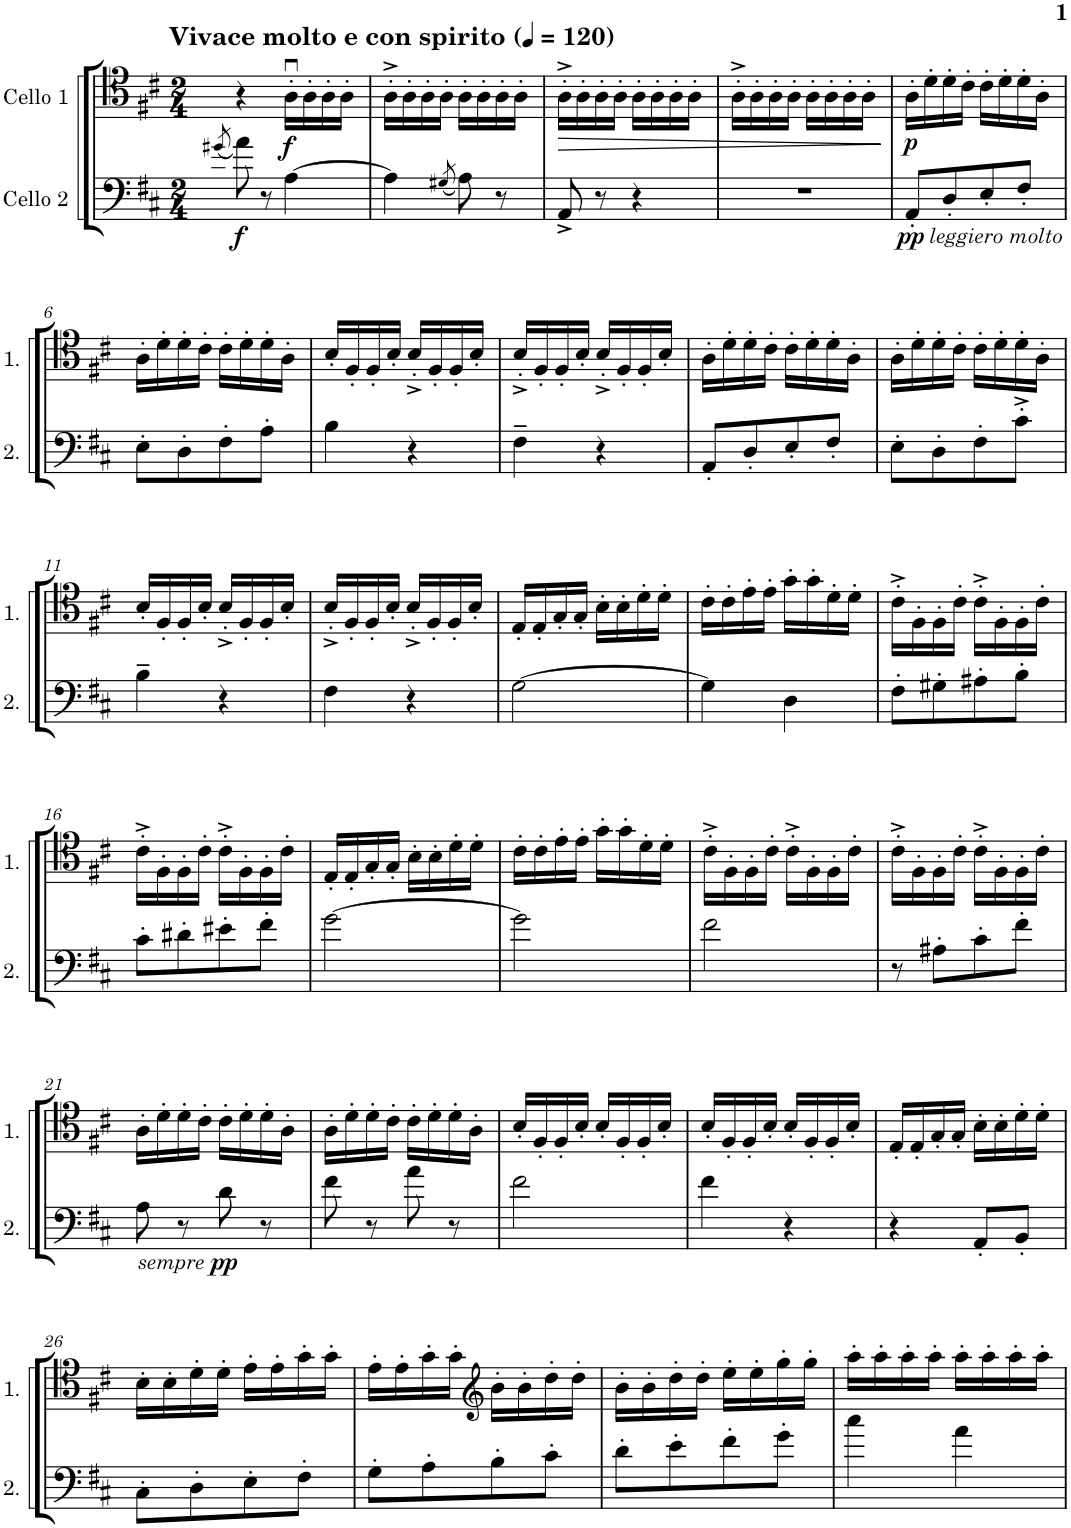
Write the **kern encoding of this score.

**kern	**dynam	**kern	**dynam
*part2	*part2	*part1	*part1
*staff2	*staff2	*staff1	*staff1
*I"Cello 2	*	*I"Cello 1	*
*clefF4	*	*clefC4	*
*k[f#c#]	*	*k[f#c#]	*
*M2/4	*	*M2/4	*
*MM120	*	*MM120	*
=1	=1	=1	=1
(8qg#X/	.	.	.
!	!	!LO:TX:a:B:t=Vivace molto e con spirito	!
!	!LO:DY:b	!	!
8a\)	f	4r	.
8r	.	.	.
!	!	!	!LO:DY:b
[4A\	.	16Au'\LL	f
.	.	16A'\	.
.	.	16A'\	.
.	.	16A'\JJ	.
=2	=2	=2	=2
4A\]	.	16A'^\LL	.
.	.	16A'\	.
.	.	16A'\	.
.	.	16A'\JJ	.
(8qG#X/	.	.	.
8A\)	.	16A'\LL	.
.	.	16A'\	.
8r	.	16A'\	.
.	.	16A'\JJ	.
=3	=3	=3	=3
!	!	!	!LO:HP:b
8AA^/	.	16A'^\LL	>
.	.	16A'\	.
8r	.	16A'\	.
.	.	16A'\JJ	.
4r	.	16A'\LL	.
.	.	16A'\	.
.	.	16A'\	.
.	.	16A'\JJ	.
=4	=4	=4	=4
2r	.	16A'^\LL	.
.	.	16A'\	.
.	.	16A'\	.
.	.	16A'\JJ	.
.	.	16A'\LL	.
.	.	16A'\	.
.	.	16A'\	.
.	.	16A'\JJ	.
.	.	.	]
=5	=5	=5	=5
!	!LO:DY:b	!	!
!	!LO:DY:n=1:b	!	!LO:DY:b
8AA'/L	pp other-dynamics	16A'\LL	p
.	.	16d'\	.
8D'/	.	16d'\	.
.	.	16c#'\JJ	.
8E'/	.	16c#'\LL	.
.	.	16d'\	.
8F#'/J	.	16d'\	.
.	.	16A'\JJ	.
!!LO:LB:g=z
=6	=6	=6	=6
8E'\L	.	16A'\LL	.
.	.	16d'\	.
8D'\	.	16d'\	.
.	.	16c#'\JJ	.
8F#'\	.	16c#'\LL	.
.	.	16d'\	.
8A'\J	.	16d'\	.
.	.	16A'\JJ	.
=7	=7	=7	=7
4B\	.	16B'/LL	.
.	.	16F#'/	.
.	.	16F#'/	.
.	.	16B'/JJ	.
4r	.	16B'^/LL	.
.	.	16F#'/	.
.	.	16F#'/	.
.	.	16B'/JJ	.
=8	=8	=8	=8
4F#~\	.	16B'^/LL	.
.	.	16F#'/	.
.	.	16F#'/	.
.	.	16B'/JJ	.
4r	.	16B'^/LL	.
.	.	16F#'/	.
.	.	16F#'/	.
.	.	16B'/JJ	.
=9	=9	=9	=9
8AA'/L	.	16A'\LL	.
.	.	16d'\	.
8D'/	.	16d'\	.
.	.	16c#'\JJ	.
8E'/	.	16c#'\LL	.
.	.	16d'\	.
8F#'/J	.	16d'\	.
.	.	16A'\JJ	.
=10	=10	=10	=10
8E'\L	.	16A'\LL	.
.	.	16d'\	.
8D'\	.	16d'\	.
.	.	16c#'\JJ	.
8F#'\	.	16c#'\LL	.
.	.	16d'\	.
8c#'^\J	.	16d'\	.
.	.	16A'\JJ	.
!!LO:LB:g=z
=11	=11	=11	=11
4B~\	.	16B'/LL	.
.	.	16F#'/	.
.	.	16F#'/	.
.	.	16B'/JJ	.
4r	.	16B'^/LL	.
.	.	16F#'/	.
.	.	16F#'/	.
.	.	16B'/JJ	.
=12	=12	=12	=12
4F#\	.	16B'^/LL	.
.	.	16F#'/	.
.	.	16F#'/	.
.	.	16B'/JJ	.
4r	.	16B'^/LL	.
.	.	16F#'/	.
.	.	16F#'/	.
.	.	16B'/JJ	.
=13	=13	=13	=13
[2G\	.	16E'/LL	.
.	.	16E'/	.
.	.	16G'/	.
.	.	16G'/JJ	.
.	.	16B'\LL	.
.	.	16B'\	.
.	.	16d'\	.
.	.	16d'\JJ	.
=14	=14	=14	=14
4G\]	.	16c#'\LL	.
.	.	16c#'\	.
.	.	16e'\	.
.	.	16e'\JJ	.
4D\	.	16g'\LL	.
.	.	16g'\	.
.	.	16d'\	.
.	.	16d'\JJ	.
=15	=15	=15	=15
8F#'\L	.	16c#'^\LL	.
.	.	16F#'\	.
8G#X'\	.	16F#'\	.
.	.	16c#'\JJ	.
8A#X'\	.	16c#'^\LL	.
.	.	16F#'\	.
8B'\J	.	16F#'\	.
.	.	16c#'\JJ	.
!!LO:LB:g=z
=16	=16	=16	=16
8c#'\L	.	16c#'^\LL	.
.	.	16F#'\	.
8d#X'\	.	16F#'\	.
.	.	16c#'\JJ	.
8e#X'\	.	16c#'^\LL	.
.	.	16F#'\	.
8f#'\J	.	16F#'\	.
.	.	16c#'\JJ	.
=17	=17	=17	=17
[2g\	.	16E'/LL	.
.	.	16E'/	.
.	.	16G'/	.
.	.	16G'/JJ	.
.	.	16B'\LL	.
.	.	16B'\	.
.	.	16d'\	.
.	.	16d'\JJ	.
=18	=18	=18	=18
2g\]	.	16c#'\LL	.
.	.	16c#'\	.
.	.	16e'\	.
.	.	16e'\JJ	.
.	.	16g'\LL	.
.	.	16g'\	.
.	.	16d'\	.
.	.	16d'\JJ	.
=19	=19	=19	=19
2f#\	.	16c#'^\LL	.
.	.	16F#'\	.
.	.	16F#'\	.
.	.	16c#'\JJ	.
.	.	16c#'^\LL	.
.	.	16F#'\	.
.	.	16F#'\	.
.	.	16c#'\JJ	.
=20	=20	=20	=20
8r	.	16c#'^\LL	.
.	.	16F#'\	.
8A#X'\L	.	16F#'\	.
.	.	16c#'\JJ	.
8c#'\	.	16c#'^\LL	.
.	.	16F#'\	.
8f#'\J	.	16F#'\	.
.	.	16c#'\JJ	.
!!LO:LB:g=z
=21	=21	=21	=21
8A\	.	16A'\LL	.
.	.	16d'\	.
8r	.	16d'\	.
.	.	16c#'\JJ	.
!	!LO:DY:b	!	!
!	!LO:DY:n=1:b	!	!
8d\	other-dynamics pp	16c#'\LL	.
.	.	16d'\	.
8r	.	16d'\	.
.	.	16A'\JJ	.
=22	=22	=22	=22
8f#\	.	16A'\LL	.
.	.	16d'\	.
8r	.	16d'\	.
.	.	16c#'\JJ	.
8a\	.	16c#'\LL	.
.	.	16d'\	.
8r	.	16d'\	.
.	.	16A'\JJ	.
=23	=23	=23	=23
2f#\	.	16B'/LL	.
.	.	16F#'/	.
.	.	16F#'/	.
.	.	16B'/JJ	.
.	.	16B'/LL	.
.	.	16F#'/	.
.	.	16F#'/	.
.	.	16B'/JJ	.
=24	=24	=24	=24
4f#\	.	16B'/LL	.
.	.	16F#'/	.
.	.	16F#'/	.
.	.	16B'/JJ	.
4r	.	16B'/LL	.
.	.	16F#'/	.
.	.	16F#'/	.
.	.	16B'/JJ	.
=25	=25	=25	=25
4r	.	16E'/LL	.
.	.	16E'/	.
.	.	16G'/	.
.	.	16G'/JJ	.
8AA'/L	.	16B'\LL	.
.	.	16B'\	.
8BB'/J	.	16d'\	.
.	.	16d'\JJ	.
!!LO:LB:g=z
=26	=26	=26	=26
8C#'\L	.	16B'\LL	.
.	.	16B'\	.
8D'\	.	16d'\	.
.	.	16d'\JJ	.
8E'\	.	16e'\LL	.
.	.	16e'\	.
8F#'\J	.	16g'\	.
.	.	16g'\JJ	.
=27	=27	=27	=27
8G'\L	.	16e'\LL	.
.	.	16e'\	.
8A'\	.	16g'\	.
.	.	16g'\JJ	.
*	*	*clefG2	*
8B'\	.	16b'\LL	.
.	.	16b'\	.
8c#'\J	.	16dd'\	.
.	.	16dd'\JJ	.
=28	=28	=28	=28
8d'\L	.	16b'\LL	.
.	.	16b'\	.
8e'\	.	16dd'\	.
.	.	16dd'\JJ	.
8f#'\	.	16ee'\LL	.
.	.	16ee'\	.
8g'\J	.	16gg'\	.
.	.	16gg'\JJ	.
=29	=29	=29	=29
4cc#\	.	16aa'\LL	.
.	.	16aa'\	.
.	.	16aa'\	.
.	.	16aa'\JJ	.
4a\	.	16aa'\LL	.
.	.	16aa'\	.
.	.	16aa'\	.
.	.	16aa'\JJ	.
=	=	=	=
*-	*-	*-	*-
